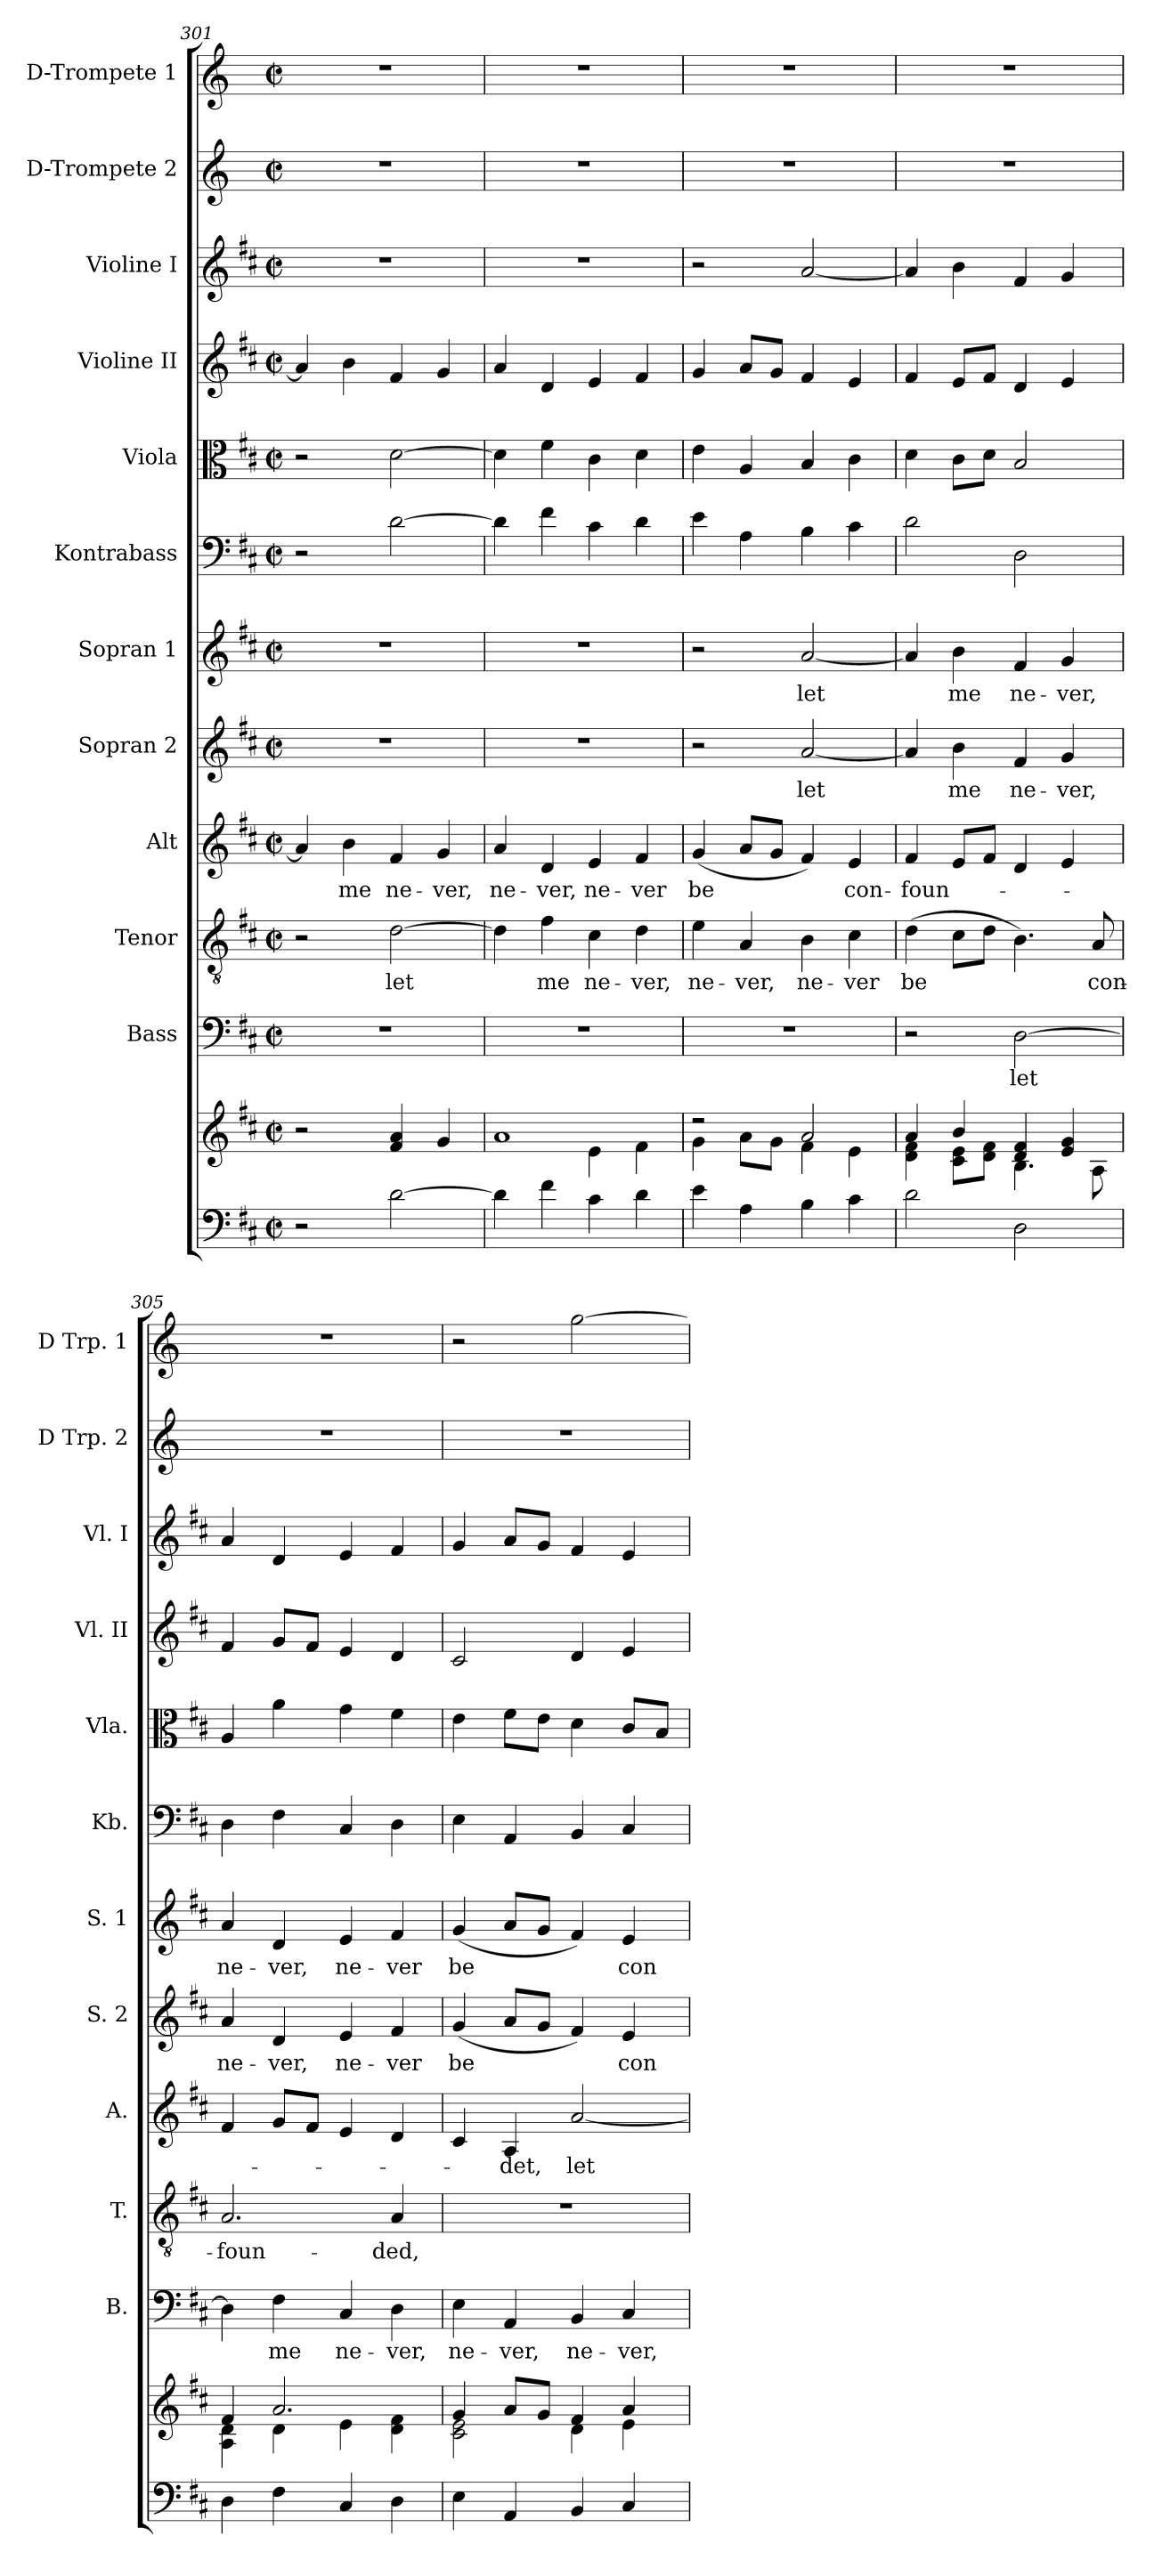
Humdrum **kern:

**kern	**kern	**kern	**text	**kern	**text	**kern	**text	**kern	**text	**kern	**text	**kern	**kern	**kern	**kern	**kern	**kern
*part12	*part12	*part11	*part11	*part10	*part10	*part9	*part9	*part8	*part8	*part7	*part7	*part6	*part5	*part4	*part3	*part2	*part1
*staff13	*staff12	*staff11	*staff11	*staff10	*staff10	*staff9	*staff9	*staff8	*staff8	*staff7	*staff7	*staff6	*staff5	*staff4	*staff3	*staff2	*staff1
*	*	*I"Bass	*	*I"Tenor	*	*I"Alt	*	*I"Sopran 2	*	*I"Sopran 1	*	*I"Kontrabass	*I"Viola	*I"Violine II	*I"Violine I	*I"D-Trompete 2	*I"D-Trompete 1
*	*	*I'B.	*	*I'T.	*	*I'A.	*	*I'S. 2	*	*I'S. 1	*	*I'Kb.	*I'Vla.	*I'Vl. II	*I'Vl. I	*I'D Trp. 2	*I'D Trp. 1
*clefF4	*clefG2	*clefF4	*	*clefGv2	*	*clefG2	*	*clefG2	*	*clefG2	*	*clefF4	*clefC3	*clefG2	*clefG2	*clefG2	*clefG2
*	*	*	*	*	*	*	*	*	*	*	*	*ITrd7c12	*	*	*	*ITrd-1c-2	*ITrd-1c-2
*k[f#c#]	*k[f#c#]	*k[f#c#]	*	*k[f#c#]	*	*k[f#c#]	*	*k[f#c#]	*	*k[f#c#]	*	*k[f#c#]	*k[f#c#]	*k[f#c#]	*k[f#c#]	*k[f#c#]	*k[f#c#]
*D:	*D:	*D:	*	*D:	*	*D:	*	*D:	*	*D:	*	*D:	*D:	*D:	*D:	*D:	*D:
*M2/2	*M2/2	*M2/2	*	*M2/2	*	*M2/2	*	*M2/2	*	*M2/2	*	*M2/2	*M2/2	*M2/2	*M2/2	*M2/2	*M2/2
*met(c|)	*met(c|)	*met(c|)	*	*met(c|)	*	*met(c|)	*	*met(c|)	*	*met(c|)	*	*met(c|)	*met(c|)	*met(c|)	*met(c|)	*met(c|)	*met(c|)
=301	=301	=301	=301	=301	=301	=301	=301	=301	=301	=301	=301	=301	=301	=301	=301	=301	=301
2r	2r	1r	.	2r	.	4a/]	.	1r	.	1r	.	2r	2r	4a/]	1r	1r	1r
!	!	!	!	!	!	!	!LO:LY:b	!	!	!	!	!	!	!	!	!	!
.	.	.	.	.	.	4b\	me	.	.	.	.	.	.	4b\	.	.	.
!	!	!	!	!	!LO:LY:b	!	!LO:LY:b	!	!	!	!	!	!	!	!	!	!
[2d\	4f#/ 4a/	.	.	[2d\	let	4f#/	ne-	.	.	.	.	[2D\	[2d\	4f#/	.	.	.
!	!	!	!	!	!	!	!LO:LY:b	!	!	!	!	!	!	!	!	!	!
.	4g/	.	.	.	.	4g/	-ver,	.	.	.	.	.	.	4g/	.	.	.
=302	=302	=302	=302	=302	=302	=302	=302	=302	=302	=302	=302	=302	=302	=302	=302	=302	=302
*	*^	*	*	*	*	*	*	*	*	*	*	*	*	*	*	*	*
!	!	!	!	!	!	!	!	!LO:LY:b	!	!	!	!	!	!	!	!	!	!
4d\]	1a	2ryy	1r	.	4d\]	.	4a/	ne-	1r	.	1r	.	4D\]	4d\]	4a/	1r	1r	1r
!	!	!	!	!	!	!LO:LY:b	!	!LO:LY:b	!	!	!	!	!	!	!	!	!	!
4f#\	.	.	.	.	4f#\	me	4d/	-ver,	.	.	.	.	4F#\	4f#\	4d/	.	.	.
!	!	!	!	!	!	!LO:LY:b	!	!LO:LY:b	!	!	!	!	!	!	!	!	!	!
4c#\	.	4e\	.	.	4c#\	ne-	4e/	ne-	.	.	.	.	4C#\	4c#\	4e/	.	.	.
!	!	!	!	!	!	!LO:LY:b	!	!LO:LY:b	!	!	!	!	!	!	!	!	!	!
4d\	.	4f#\	.	.	4d\	-ver,	4f#/	-ver	.	.	.	.	4D\	4d\	4f#/	.	.	.
=303	=303	=303	=303	=303	=303	=303	=303	=303	=303	=303	=303	=303	=303	=303	=303	=303	=303	=303
!	!	!	!	!	!	!LO:LY:b	!	!LO:LY:b	!	!	!	!	!	!	!	!	!	!
4e\	2r	4g\	1r	.	4e\	ne-	(<4g/	be	2r	.	2r	.	4E\	4e\	4g/	2r	1r	1r
!	!	!	!	!	!	!LO:LY:b	!	!	!	!	!	!	!	!	!	!	!	!
4A\	.	8a\L	.	.	4A/	-ver,	8a/L	.	.	.	.	.	4AA\	4A/	8a/L	.	.	.
.	.	8g\J	.	.	.	.	8g/J	.	.	.	.	.	.	.	8g/J	.	.	.
!	!	!	!	!	!	!LO:LY:b	!	!	!	!LO:LY:b	!	!LO:LY:b	!	!	!	!	!	!
4B\	2a/	4f#\	.	.	4B\	ne-	4f#/)	.	[2a/	let	[2a/	let	4BB\	4B/	4f#/	[2a/	.	.
!	!	!	!	!	!	!LO:LY:b	!	!LO:LY:b	!	!	!	!	!	!	!	!	!	!
4c#\	.	4e\	.	.	4c#\	-ver	4e/	con-	.	.	.	.	4C#\	4c#\	4e/	.	.	.
=304	=304	=304	=304	=304	=304	=304	=304	=304	=304	=304	=304	=304	=304	=304	=304	=304	=304	=304
!	!	!	!	!	!	!LO:LY:b	!	!LO:LY:b	!	!	!	!	!	!	!	!	!	!
2d\	4a/	4d\ 4f#\	2r	.	(>4d\	be	4f#/	-foun-	4a/]	.	4a/]	.	2D\	4d\	4f#/	4a/]	1r	1r
!	!	!	!	!	!	!	!	!	!	!LO:LY:b	!	!LO:LY:b	!	!	!	!	!	!
.	4b/	8c#\ 8e\L	.	.	8c#\L	.	8e/L	.	4b\	me	4b\	me	.	8c#\L	8e/L	4b\	.	.
.	.	8d\ 8f#\J	.	.	8d\J	.	8f#/J	.	.	.	.	.	.	8d\J	8f#/J	.	.	.
!	!	!	!	!LO:LY:b	!	!	!	!	!	!LO:LY:b	!	!LO:LY:b	!	!	!	!	!	!
2D\	4d/ 4f#/	4.B\	[2D\	let	4.B\)	.	4d/	.	4f#/	ne-	4f#/	ne-	2DD\	2B/	4d/	4f#/	.	.
!	!	!	!	!	!	!	!	!	!	!LO:LY:b	!	!LO:LY:b	!	!	!	!	!	!
.	4e/ 4g/	.	.	.	.	.	4e/	.	4g/	-ver,	4g/	-ver,	.	.	4e/	4g/	.	.
!	!	!	!	!	!	!LO:LY:b	!	!	!	!	!	!	!	!	!	!	!	!
.	.	8A\	.	.	8A/	con-	.	.	.	.	.	.	.	.	.	.	.	.
!!LO:PB:g=z
=305	=305	=305	=305	=305	=305	=305	=305	=305	=305	=305	=305	=305	=305	=305	=305	=305	=305	=305
!	!	!	!	!	!	!LO:LY:b	!	!	!	!LO:LY:b	!	!LO:LY:b	!	!	!	!	!	!
4D\	4f#/	4A\ 4d\	4D\]	.	2.A/	-foun-	4f#/	.	4a/	ne-	4a/	ne-	4DD\	4A/	4f#/	4a/	1r	1r
!	!	!	!	!LO:LY:b	!	!	!	!	!	!LO:LY:b	!	!LO:LY:b	!	!	!	!	!	!
4F#\	2.a/	4d\	4F#\	me	.	.	8g/L	.	4d/	-ver,	4d/	-ver,	4FF#\	4a\	8g/L	4d/	.	.
.	.	.	.	.	.	.	8f#/J	.	.	.	.	.	.	.	8f#/J	.	.	.
!	!	!	!	!LO:LY:b	!	!	!	!	!	!LO:LY:b	!	!LO:LY:b	!	!	!	!	!	!
4C#/	.	4e\	4C#/	ne-	.	.	4e/	.	4e/	ne-	4e/	ne-	4CC#/	4g\	4e/	4e/	.	.
!	!	!	!	!LO:LY:b	!	!LO:LY:b	!	!	!	!LO:LY:b	!	!LO:LY:b	!	!	!	!	!	!
4D\	.	4d\ 4f#\	4D\	-ver,	4A/	-ded,	4d/	.	4f#/	-ver	4f#/	-ver	4DD\	4f#\	4d/	4f#/	.	.
=306	=306	=306	=306	=306	=306	=306	=306	=306	=306	=306	=306	=306	=306	=306	=306	=306	=306	=306
!	!	!	!	!LO:LY:b	!	!	!	!	!	!LO:LY:b	!	!LO:LY:b	!	!	!	!	!	!
4E\	4g/	2c#\ 2e\	4E\	ne-	1r	.	4c#/	.	(<4g/	be	(<4g/	be	4EE\	4e\	2c#/	4g/	1r	2r
!	!	!	!	!LO:LY:b	!	!	!	!LO:LY:b	!	!	!	!	!	!	!	!	!	!
4AA/	8a/L	.	4AA/	-ver,	.	.	4A/	-det,	8a/L	.	8a/L	.	4AAA/	8f#\L	.	8a/L	.	.
.	8g/J	.	.	.	.	.	.	.	8g/J	.	8g/J	.	.	8e\J	.	8g/J	.	.
!	!	!	!	!LO:LY:b	!	!	!	!LO:LY:b	!	!	!	!	!	!	!	!	!	!
4BB/	4f#/	4d\	4BB/	ne-	.	.	[2a/	let	4f#/)	.	4f#/)	.	4BBB/	4d\	4d/	4f#/	.	[2aa\
!	!	!	!	!LO:LY:b	!	!	!	!	!	!LO:LY:b	!	!LO:LY:b	!	!	!	!	!	!
4C#/	4a/	4e\	4C#/	-ver,	.	.	.	.	4e/	con-	4e/	con-	4CC#/	8c#/L	4e/	4e/	.	.
.	.	.	.	.	.	.	.	.	.	.	.	.	.	8B/J	.	.	.	.
*	*v	*v	*	*	*	*	*	*	*	*	*	*	*	*	*	*	*	*
=	=	=	=	=	=	=	=	=	=	=	=	=	=	=	=	=	=
*-	*-	*-	*-	*-	*-	*-	*-	*-	*-	*-	*-	*-	*-	*-	*-	*-	*-
